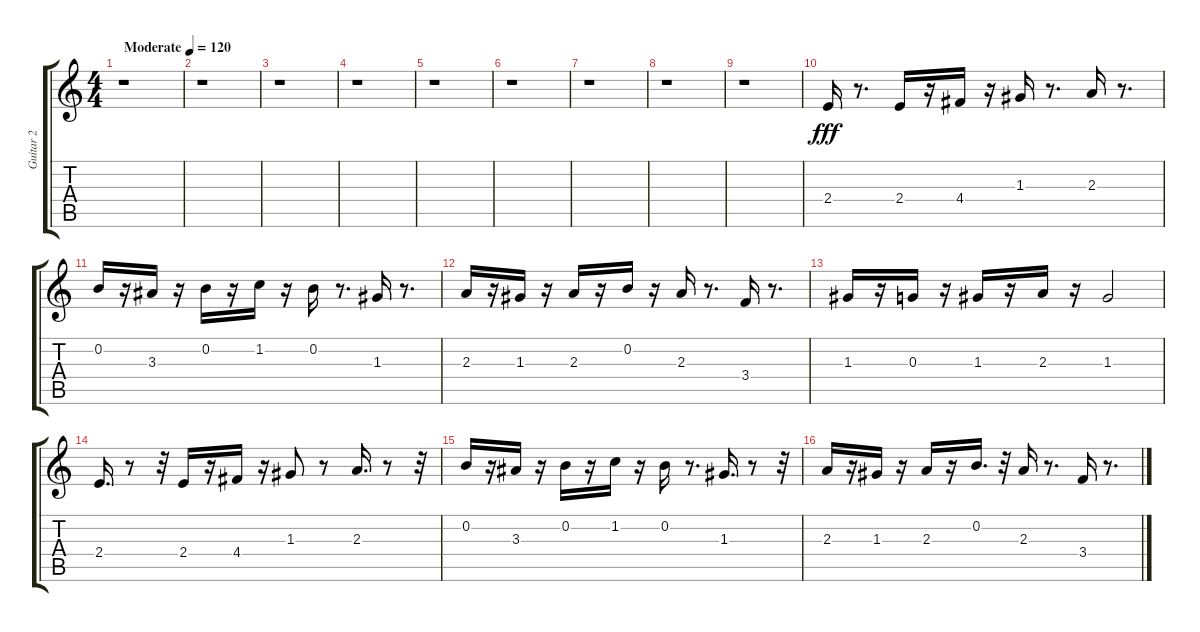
\track ("Guitar 2" "Guitar 2") {instrument acousticguitarsteel}
\staff {score tabs}
\tuning (E4 B3 G3 D3 A2 E2) {hide}
\ts (4 4)
\tempo (120 "Moderate")
\tempo 170
\tempo (120 "Moderate")
\clef g2
\ks c
r.1{dy fff instrument acousticguitarsteel} |
r.1 |
r.1 |
r.1 |
r.1 |
r.1 |
r.1 |
r.1 |
r.1 |
2.4.16 r.8{d} 2.4.16 r.16 4.4.16 r.16 1.3.16 r.8{d} 2.3.16 r.8{d} |
0.2.16 r.16 3.3.16 r.16 0.2.16 r.16 1.2.16 r.16 0.2.16 r.8{d} 1.3.16 r.8{d} |
2.3.16 r.16 1.3.16 r.16 2.3.16 r.16 0.2.16 r.16 2.3.16 r.8{d} 3.4.16 r.8{d} |
1.3.16 r.16 0.3.16 r.16 1.3.16 r.16 2.3.16 r.16 1.3.2 |
2.4.16{d} r.8 r.32 2.4.16 r.16 4.4.16 r.16 1.3.8 r.8 2.3.16{d} r.8 r.32 |
0.2.16 r.16 3.3.16 r.16 0.2.16 r.16 1.2.16 r.16 0.2.16 r.8{d} 1.3.16{d} r.8 r.32 |
2.3.16 r.16 1.3.16 r.16 2.3.16 r.16 0.2.16{d} r.32 2.3.16 r.8{d} 3.4.16 r.8{d}
